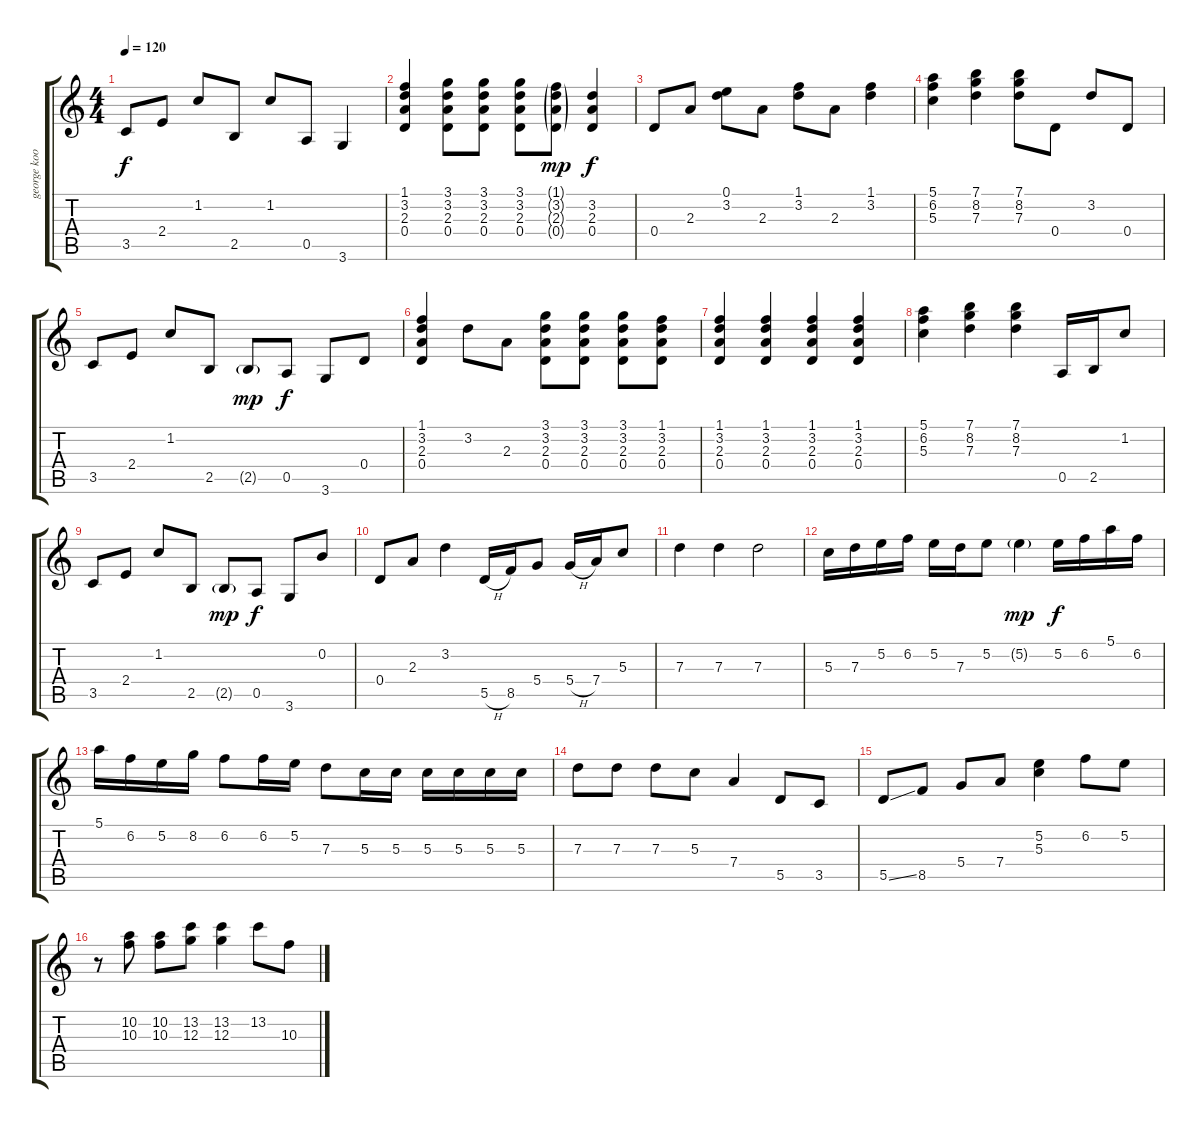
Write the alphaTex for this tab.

\track ("george kooymans" "george koo") {instrument acousticguitarnylon}
\staff {score tabs}
\tuning (E4 B3 G3 D3 A2 E2) {hide}
\ts (4 4)
\tempo 120
\clef g2
\ks c
3.5.8{dy f} 2.4.8 1.2.8 2.5.8 1.2.8 0.5.8 3.6.4 |
(1.1 3.2 2.3 0.4).4 (3.1 3.2 2.3 0.4).8 (3.1 3.2 2.3 0.4).8 (3.1 3.2 2.3 0.4).8 (1.1{g} 3.2{g} 2.3{g} 0.4{g}).8{dy mp} (3.2 2.3 0.4).4{dy f} |
0.4.8 2.3.8 (0.1 3.2).8 2.3.8 (1.1 3.2).8 2.3.8 (1.1 3.2).4 |
(5.1 6.2 5.3).4 (7.1 8.2 7.3).4 (7.1 8.2 7.3).8 0.4.8 3.2.8 0.4.8 |
3.5.8 2.4.8 1.2.8 2.5.8 2.5{g}.8{dy mp} 0.5.8{dy f} 3.6.8 0.4.8 |
(1.1 3.2 2.3 0.4).4 3.2.8 2.3.8 (3.1 3.2 2.3 0.4).8 (3.1 3.2 2.3 0.4).8 (3.1 3.2 2.3 0.4).8 (1.1 3.2 2.3 0.4).8 |
(1.1 3.2 2.3 0.4).4 (1.1 3.2 2.3 0.4).4 (1.1 3.2 2.3 0.4).4 (1.1 3.2 2.3 0.4).4 |
(5.1 6.2 5.3).4 (7.1 8.2 7.3).4 (7.1 8.2 7.3).4 0.5.16 2.5.16 1.2.8 |
3.5.8 2.4.8 1.2.8 2.5.8 2.5{g}.8{dy mp} 0.5.8{dy f} 3.6.8 0.2.8 |
0.4.8 2.3.8 3.2.4 5.5{h}.16 8.5.16 5.4.8 5.4{h}.16 7.4.16 5.3.8 |
7.3.4 7.3.4 7.3.2 |
5.3.16 7.3.16 5.2.16 6.2.16 5.2.16 7.3.16 5.2.8 5.2{g}.4{dy mp} 5.2.16{dy f} 6.2.16 5.1.16 6.2.16 |
5.1.16 6.2.16 5.2.16 8.2.16 6.2.8 6.2.16 5.2.16 7.3.8 5.3.16 5.3.16 5.3.16 5.3.16 5.3.16 5.3.16 |
7.3.8 7.3.8 7.3.8 5.3.8 7.4.4 5.5.8 3.5.8 |
5.5{ss}.8 8.5.8 5.4.8 7.4.8 (5.2 5.3).4 6.2.8 5.2.8 |
r.8 (10.2 10.3).8 (10.2 10.3).8 (13.2 12.3).8 (13.2 12.3).4 13.2.8 10.3.8
